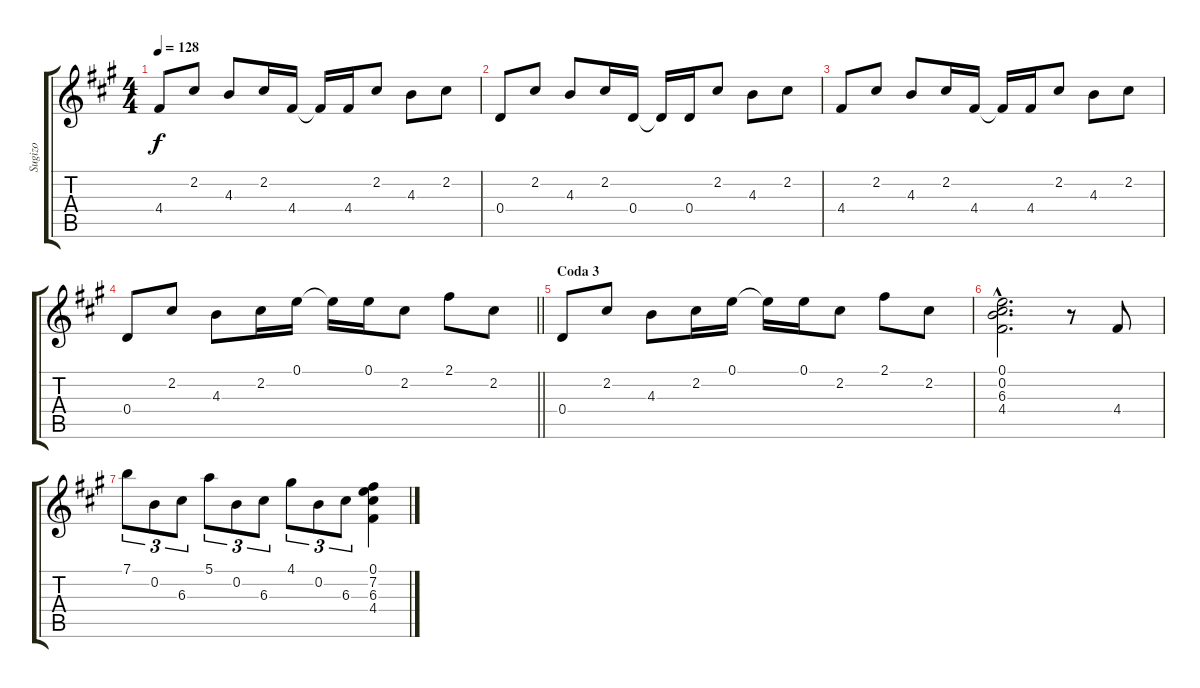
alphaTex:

\track ("Sugizo" "Sugizo") {instrument distortionguitar}
\staff {score tabs}
\tuning (E4 B3 G3 D3 A2 E2) {hide}
\ts (4 4)
\tempo 128
\clef g2
\ks a
4.4.8{dy f} 2.2.8 4.3.8 2.2.16 4.4.16 4.4{t}.16 4.4.16 2.2.8 4.3.8 2.2.8 |
0.4.8 2.2.8 4.3.8 2.2.16 0.4.16 0.4{t}.16 0.4.16 2.2.8 4.3.8 2.2.8 |
4.4.8 2.2.8 4.3.8 2.2.16 4.4.16 4.4{t}.16 4.4.16 2.2.8 4.3.8 2.2.8 |
\barLineRight lightlight
0.4.8 2.2.8 4.3.8 2.2.16 0.1.16 0.1{t}.16 0.1.16 2.2.8 2.1.8 2.2.8 |
\section ("" "Coda 3")
0.4.8 2.2.8 4.3.8 2.2.16 0.1.16 0.1{t}.16 0.1.16 2.2.8 2.1.8 2.2.8 |
(0.1{hac} 0.2{hac} 6.3{hac} 4.4).2{d} r.8 4.4.8 |
7.1.8{tu (3 2)} 0.2.8{tu (3 2)} 6.3.8{tu (3 2)} 5.1.8{tu (3 2)} 0.2.8{tu (3 2)} 6.3.8{tu (3 2)} 4.1.8{tu (3 2)} 0.2.8{tu (3 2)} 6.3.8{tu (3 2)} (0.1 7.2 6.3 4.4).4
